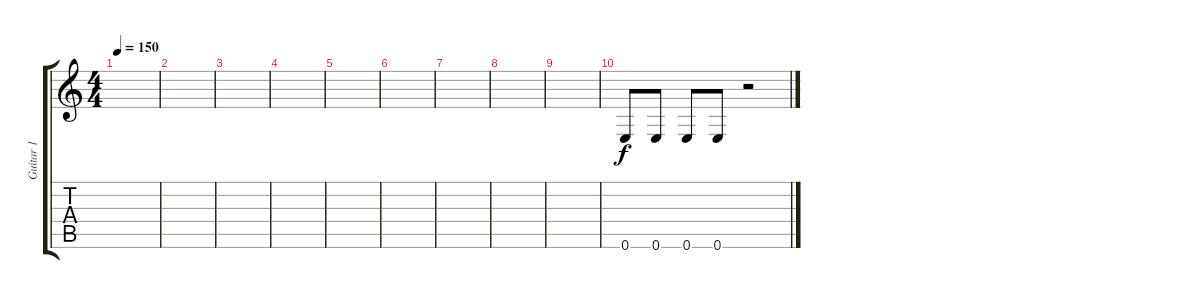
\track ("Guitar 1" "Guitar 1") {instrument electricguitarclean}
\staff {score tabs}
\tuning (E4 B3 G3 D3 A2 E2) {hide}
\ts (4 4)
\tempo 150
\clef g2
\ks c
|
|
|
|
|
|
|
|
|
0.6.8 0.6.8 0.6.8 0.6.8 r.2
